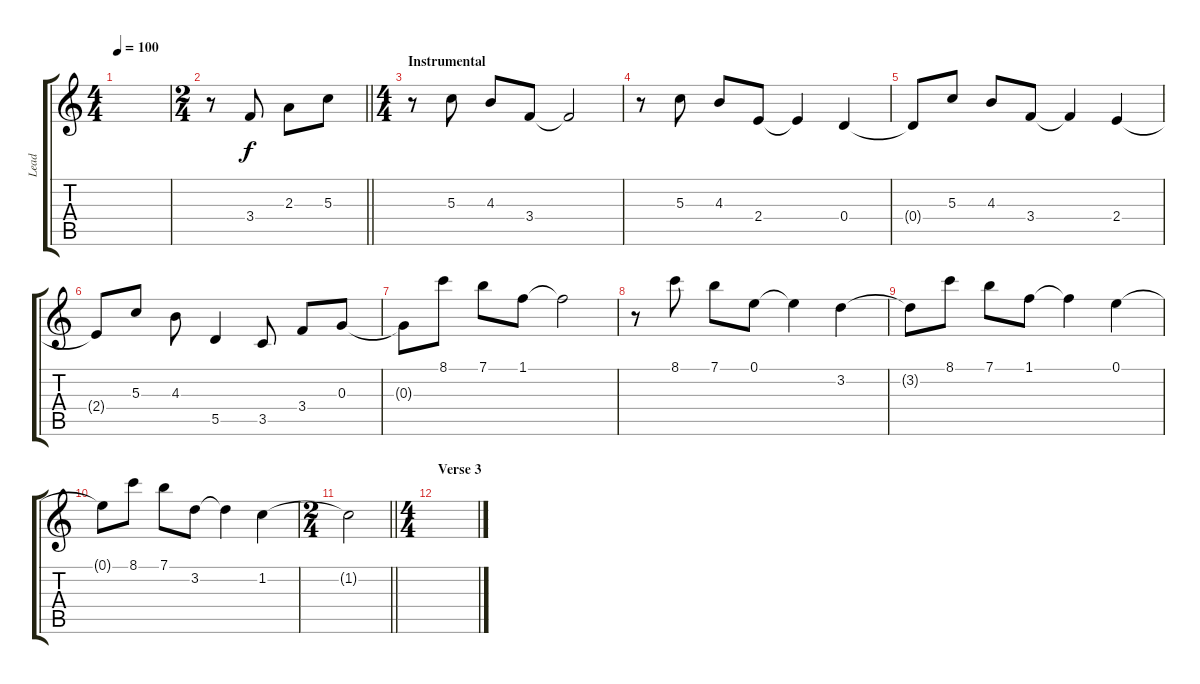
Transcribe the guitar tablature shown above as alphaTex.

\track ("Lead" "Lead") {instrument distortionguitar}
\staff {score tabs}
\tuning (E4 B3 G3 D3 A2 E2) {hide}
\ts (4 4)
\tempo 100
\clef g2
\ks c
|
\ts (2 4)
\barLineRight lightlight
r.8 3.4.8 2.3.8 5.3.8 |
\ts (4 4)
\section ("" "Instrumental")
r.8 5.3.8 4.3.8 3.4.8 3.4{t}.2 |
r.8 5.3.8 4.3.8 2.4.8 2.4{t}.4 0.4.4 |
0.4{t}.8 5.3.8 4.3.8 3.4.8 3.4{t}.4 2.4.4 |
2.4{t}.8 5.3.8 4.3.8 5.5.4 3.5.8 3.4.8 0.3.8 |
0.3{t}.8 8.1.8 7.1.8 1.1.8 1.1{t}.2 |
r.8 8.1.8 7.1.8 0.1.8 0.1{t}.4 3.2.4 |
3.2{t}.8 8.1.8 7.1.8 1.1.8 1.1{t}.4 0.1.4 |
0.1{t}.8 8.1.8 7.1.8 3.2.8 3.2{t}.4 1.2.4 |
\ts (2 4)
\barLineRight lightlight
1.2{t}.2 |
\ts (4 4)
\section ("" "Verse 3")
